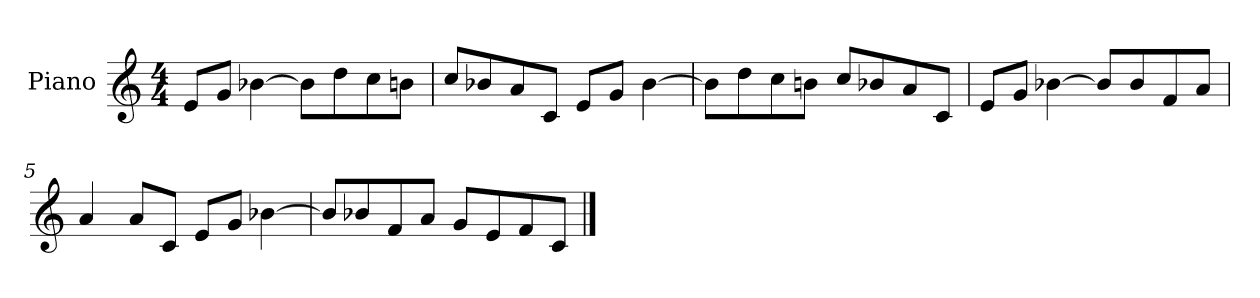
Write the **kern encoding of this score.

**kern
*part1
*staff1
*I"Piano
*I'P-no
*clefG2
*k[]
*M4/4
*MM90
=1
8e/L
8g/J
[4b-X\
8b-\L]
8dd\
8cc\
8bn\J
=2
8cc/L
8b-X/
8a/
8c/J
8e/L
8g/J
[4b-\
=3
8b-\L]
8dd\
8cc\
8bn\J
8cc/L
8b-X/
8a/
8c/J
=4
8e/L
8g/J
[4b-X\
8b-/L]
8b-/
8f/
8a/J
=5
4a/
8a/L
8c/J
8e/L
8g/J
[4b-X\
!!LO:LB:g=z
=6
8b-/L]
8b-X/
8f/
8a/J
8g/L
8e/
8f/
8c/J
==
*-
